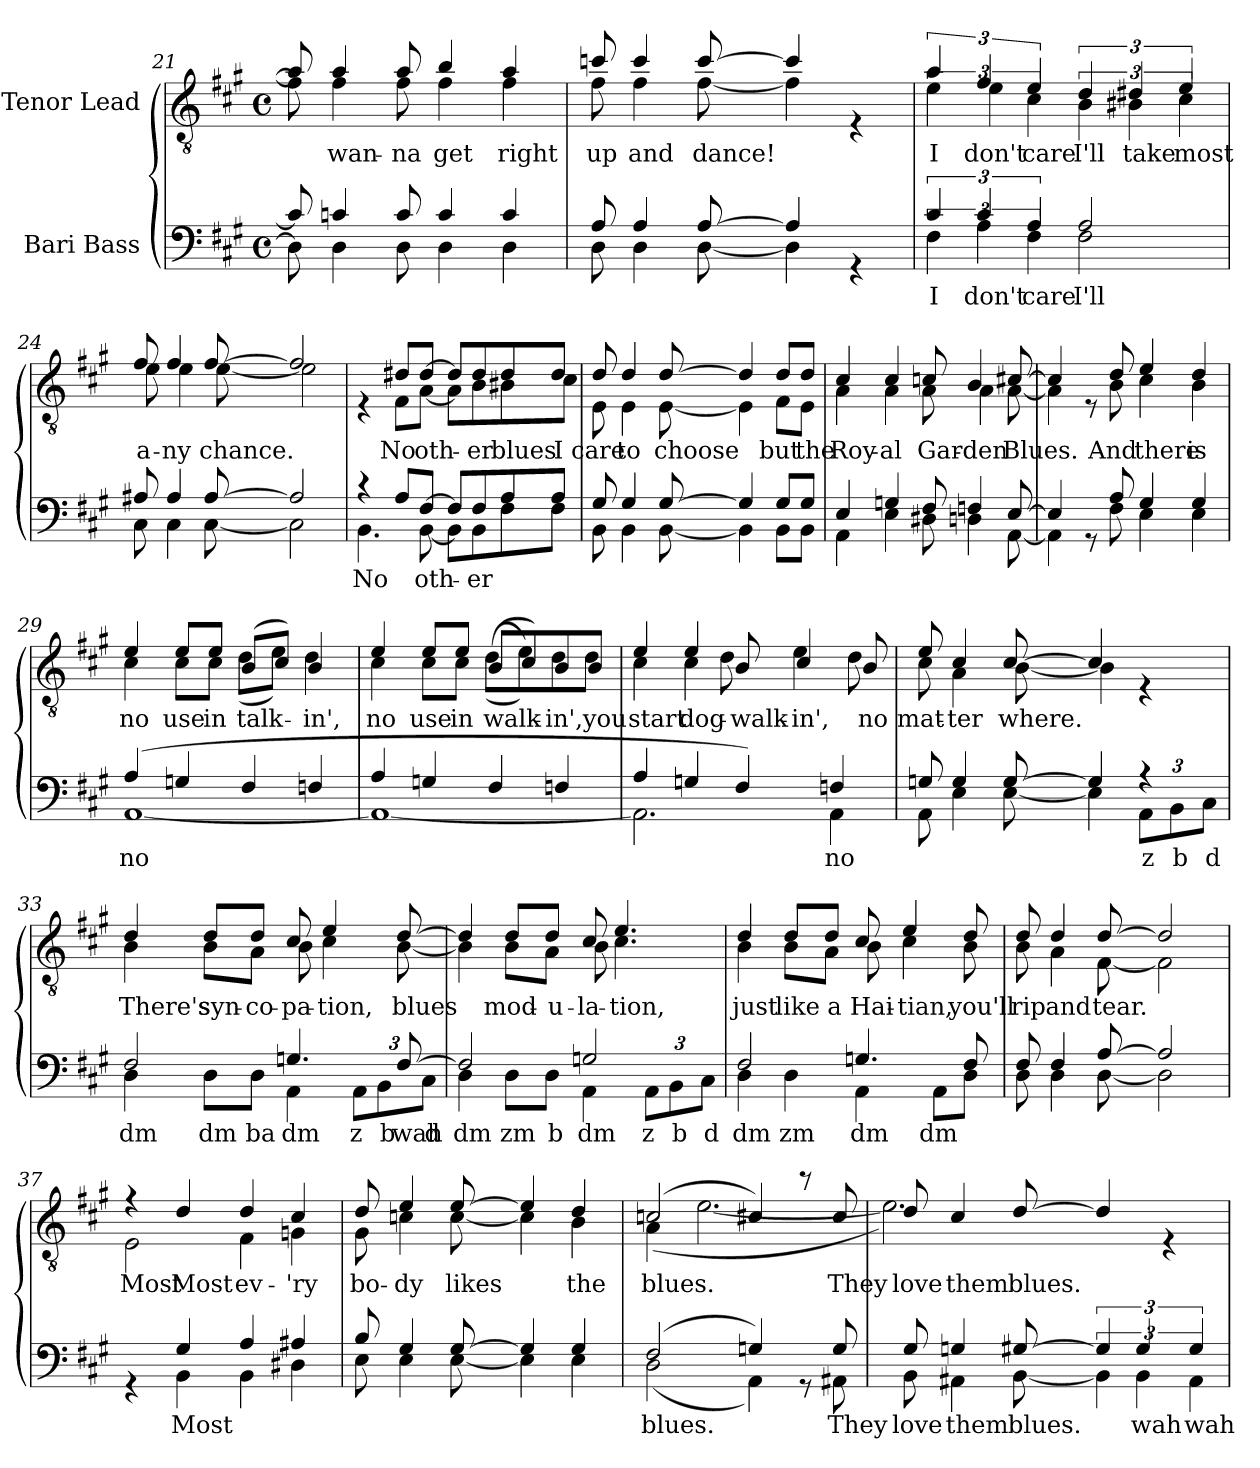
**kern	**text	**kern	**text
*part2	*part2	*part1	*part1
*staff2	*staff2	*staff1	*staff1
*I"Bari Bass	*	*I"Tenor Lead	*
!!LO:LB:g=z
*clefF4	*	*clefGv2	*
*k[f#c#g#]	*	*k[f#c#g#]	*
*M4/4	*	*M4/4	*
*met(c)	*	*met(c)	*
=21	=21	=21	=21
*^	*	*^	*
8c/]	8D\]	.	8a/]	8f#\]	.
!	!	!	!	!	!LO:LY:b
4cn/	4D\	.	4a/	4f#\	wan-
!	!	!	!	!	!LO:LY:b
8c/	8D\	.	8a/	8f#\	-na
!	!	!	!	!	!LO:LY:b
4c/	4D\	.	4b/	4f#\	get
!	!	!	!	!	!LO:LY:b
4c/	4D\	.	4a/	4f#\	right
=22	=22	=22	=22	=22	=22
!	!	!	!	!	!LO:LY:b
8A/	8D\	.	8ccn/	8f#\	up
!	!	!	!	!	!LO:LY:b
4A/	4D\	.	4cc/	4f#\	and
!	!	!	!	!	!LO:LY:b
[8A/	[8D\	.	[8cc/	[8f#\	dance!
4A/]	4D\]	.	4cc/]	4f#\]	.
4rGG	4ryy	.	4rE	4ryy	.
=23	=23	=23	=23	=23	=23
!	!	!LO:LY:b	!	!	!LO:LY:b
6c#/	6F#\	I	6a/	6e\	I
!	!	!LO:LY:b	!	!	!LO:LY:b
6c#/	6A\	don't	6f#/	6e\	don't
!	!	!LO:LY:b	!	!	!LO:LY:b
6A/	6F#\	care	6e/	6c#\	care
!	!	!LO:LY:b	!	!	!LO:LY:b
2A/	2F#\	I'll	6d/	6B\	I'll
!	!	!	!	!	!LO:LY:b
.	.	.	6d#X/	6B#X\	take
!	!	!	!	!	!LO:LY:b
.	.	.	6e/	6c#\	most
!!LO:LB:g=z	!!
=24	=24	=24	=24	=24	=24
!	!	!	!	!	!LO:LY:b
8A#X/	8C#\	.	8f#/	8e\	a-
!	!	!	!	!	!LO:LY:b
4A#/	4C#\	.	4f#/	4e\	-ny
!	!	!	!	!	!LO:LY:b
[8A#/	[8C#\	.	[8f#/	[8e\	chance.
2A#/]	2C#\]	.	2f#/]	2e\]	.
=25	=25	=25	=25	=25	=25
!	!	!LO:LY:b	!	!	!
4r	4.BB\	No	4rE	4ryy	.
!	!	!	!	!	!LO:LY:b
8A/L	.	.	8d#X/L	8F#\L	No
!	!	!LO:LY:b	!	!	!LO:LY:b
[8F#/J	[8BB\	oth-	[8d#/J	[8A\J	oth-
8F#/L]	8BB\L]	.	8d#/L]	8A\L]	.
!	!	!LO:LY:b	!	!	!LO:LY:b
8F#/	8BB\	-er	8d#/	8B\	-er
!	!	!	!	!	!LO:LY:b
8A/	8F#\	.	8d#/	8B#X\	blues
!	!	!	!	!	!LO:LY:b
8A/J	8F#\J	.	8d#/J	8c#\J	I
=26	=26	=26	=26	=26	=26
!	!	!	!	!	!LO:LY:b
8G#/	8BB\	.	8d/	8E\	care
!	!	!	!	!	!LO:LY:b
4G#/	4BB\	.	4d/	4E\	to
!	!	!	!	!	!LO:LY:b
[8G#/	[8BB\	.	[8d/	[8E\	choose
4G#/]	4BB\]	.	4d/]	4E\]	.
!	!	!	!	!	!LO:LY:b
8G#/L	8BB\L	.	8d/L	8F#\L	but
!	!	!	!	!	!LO:LY:b
8G#/J	8BB\J	.	8d/J	8E\J	the
!!LO:PB:g=z	!!
=27	=27	=27	=27	=27	=27
!	!	!	!	!	!LO:LY:b
4E/	4AA\	.	4c#/	4A\	Roy-
!	!	!	!	!	!LO:LY:b
4Gn/	4E\	.	4c#/	4A\	-al
!	!	!	!	!	!LO:LY:b
8F#/	8D#X\	.	8cn/	8A\	Gar-
!	!	!	!	!	!LO:LY:b
4Fn/	4Dn\	.	4B/	4A\	-den
!	!	!	!	!	!LO:LY:b
[8E/	[8AA\	.	[8c#X/	[8A\	Blues.
=28	=28	=28	=28	=28	=28
4E/]	4AA\]	.	4c#/]	4A\]	.
8rGG	8ryy	.	8rE	8ryy	.
!	!	!	!	!	!LO:LY:b
8A/	8F#\	.	8d/	8B\	And
!	!	!	!	!	!LO:LY:b
4G#/	4E\	.	4e/	4c#\	there
!	!	!	!	!	!LO:LY:b
4G#/	4E\	.	4d/	4B\	is
=29	=29	=29	=29	=29	=29
!	!	!LO:LY:b	!	!	!LO:LY:b
(4A/	[1AA	no	4e/	4c#\	no
!	!	!	!	!	!LO:LY:b
4Gn/	.	.	8e/L	8c#\L	use
!	!	!	!	!	!LO:LY:b
.	.	.	8e/J	8c#\J	in
!	!	!	!	!	!LO:LY:b
4F#/	.	.	(8B/L	(8d\L	talk-
.	.	.	8c#/J)	8e\J)	.
!	!	!	!	!	!LO:LY:b
4Fn/	.	.	4B/	4d\	-in',
=30	=30	=30	=30	=30	=30
!	!	!	!	!	!LO:LY:b
4A/	1AA_	.	4e/	4c#\	no
!	!	!	!	!	!LO:LY:b
4Gn/	.	.	8e/L	8c#\L	use
!	!	!	!	!	!LO:LY:b
.	.	.	8e/J	8c#\J	in
!	!	!	!	!	!LO:LY:b
4F#/	.	.	(8B/L	((8d\L	walk-
.	.	.	8c#/)	8e\))	.
!	!	!	!	!	!LO:LY:b
4Fn/	.	.	8B/	8d\	-in',
!	!	!	!	!	!LO:LY:b
.	.	.	8B/J	8d\J	you
!!LO:LB:g=z	!!
=31	=31	=31	=31	=31	=31
!	!	!	!	!	!LO:LY:b
4A/	2.AA\]	.	4e/	4c#\	start
!	!	!	!	!	!LO:LY:b
4Gn/	.	.	4e/	4c#\	dog-
!	!	!	!	!	!LO:LY:b
4F#/)	.	.	8B/	8d\	-walk-
!	!	!	!	!	!LO:LY:b
.	.	.	4c#/	4e\	-in',
!	!	!LO:LY:b	!	!	!
4Fn/	4AA\	no	.	.	.
!	!	!	!	!	!LO:LY:b
.	.	.	8B/	8d\	no
=32	=32	=32	=32	=32	=32
!	!	!	!	!	!LO:LY:b
8Gn/	8AA\	.	8e/	8c#\	mat-
!	!	!	!	!	!LO:LY:b
4G/	4E\	.	4c#/	4A\	-ter
!	!	!	!	!	!LO:LY:b
[8G/	[8E\	.	[8c#/	[8B\	where.
4G/]	4E\]	.	4c#/]	4B\]	.
*	*Xbrackettup	*	*	*	*
!	!	!LO:LY:b	!	!	!
4r	12AA\L	z	4rE	4ryy	.
!	!	!LO:LY:b	!	!	!
.	12BB\	b	.	.	.
!	!	!LO:LY:b	!	!	!
.	12C#\J	d	.	.	.
=33	=33	=33	=33	=33	=33
!	!	!LO:LY:b	!	!	!
!	!	!LO:LY:b	!	!	!LO:LY:b
2F#/	4D\	dm	4d/	4B\	There's
!	!	!LO:LY:b	!	!	!LO:LY:b
.	8D\L	dm	8d/L	8B\L	syn-
!	!	!LO:LY:b	!	!	!LO:LY:b
.	8D\J	ba	8d/J	8A\J	-co-
!	!	!LO:LY:b	!	!	!
!	!	!LO:LY:b	!	!	!LO:LY:b
4.Gn/	4AA\	dm	8c#/	8B\	-pa-
!	!	!	!	!	!LO:LY:b
.	.	.	4e/	4c#\	-tion,
!	!	!LO:LY:b	!	!	!
.	12AA\L	z	.	.	.
!	!	!LO:LY:b	!	!	!
.	12BB\	b	.	.	.
!	!	!LO:LY:b	!	!	!LO:LY:b
[8F#/	.	wah	[8d/	[8B\	blues
!	!	!LO:LY:b	!	!	!
.	12C#\J	d	.	.	.
!!LO:LB:g=z	!!
=34	=34	=34	=34	=34	=34
!	!	!LO:LY:b	!	!	!
2F#/]	4D\	dm	4d/]	4B\]	.
!	!	!LO:LY:b	!	!	!LO:LY:b
.	8D\L	zm	8d/L	8B\L	mod-
!	!	!LO:LY:b	!	!	!LO:LY:b
.	8D\J	b	8d/J	8A\J	-u-
!	!	!LO:LY:b	!	!	!
!	!	!LO:LY:b	!	!	!LO:LY:b
2Gn/	4AA\	dm	8c#/	8B\	-la-
!	!	!	!	!	!LO:LY:b
.	.	.	4.e/	4.c#\	-tion,
!	!	!LO:LY:b	!	!	!
.	12AA\L	z	.	.	.
!	!	!LO:LY:b	!	!	!
.	12BB\	b	.	.	.
!	!	!LO:LY:b	!	!	!
.	12C#\J	d	.	.	.
=35	=35	=35	=35	=35	=35
!	!	!LO:LY:b	!	!	!
!	!	!LO:LY:b	!	!	!LO:LY:b
2F#/	4D\	dm	4d/	4B\	just
!	!	!LO:LY:b	!	!	!LO:LY:b
.	4D\	zm	8d/L	8B\L	like
!	!	!	!	!	!LO:LY:b
.	.	.	8d/J	8A\J	a
!	!	!LO:LY:b	!	!	!
!	!	!LO:LY:b	!	!	!LO:LY:b
4.Gn/	4AA\	dm	8c#/	8B\	Hai-
!	!	!	!	!	!LO:LY:b
.	.	.	4e/	4c#\	-tian,
!	!	!LO:LY:b	!	!	!
.	8AA\L	dm	.	.	.
!	!	!	!	!	!LO:LY:b
8F#/	8D\J	.	8d/	8B\	you'll
=36	=36	=36	=36	=36	=36
!	!	!	!	!	!LO:LY:b
8F#/	8D\	.	8d/	8B\	rip
!	!	!	!	!	!LO:LY:b
4F#/	4D\	.	4d/	4A\	and
!	!	!	!	!	!LO:LY:b
[8A/	[8D\	.	[8d/	[8F#\	tear.
2A/]	2D\]	.	2d/]	2F#\]	.
=37	=37	=37	=37	=37	=37
!	!	!	!	!	!LO:LY:b
4rGG	4ryy	.	4r	2E\	Most
!	!	!LO:LY:b	!	!	!
!	!	!LO:LY:b	!	!	!LO:LY:b
4G#/	4BB\	Most	4d/	.	Most
!	!	!	!	!	!LO:LY:b
4A/	4BB\	.	4d/	4F#\	ev-
!	!	!	!	!	!LO:LY:b
4A#X/	4D#X\	.	4c#/	4Gn\	-'ry
!!LO:LB:g=z	!!
=38	=38	=38	=38	=38	=38
!	!	!	!	!	!LO:LY:b
8B/	8E\	.	8d/	8G#\	bo-
!	!	!	!	!	!LO:LY:b
4G#/	4E\	.	4e/	4cn\	-dy
!	!	!	!	!	!LO:LY:b
[8G#/	[8E\	.	[8e/	[8c\	likes
4G#/]	4E\]	.	4e/]	4c\]	.
!	!	!	!	!	!LO:LY:b
4G#/	4E\	.	4d/	4B\	the
=39	=39	=39	=39	=39	=39
!	!	!LO:LY:b	!	!	!
!	!	!LO:LY:b	!	!	!LO:LY:b
!	!	!	!	!	!LO:LY:b
(2F#/	(2D\	blues.	(2cn/	(4A\	blues.
.	.	.	.	[2.e\	.
4Gn/)	4AA\)	.	4c#X/)	.	.
8rGG	8ryy	.	8r	.	.
!	!	!LO:LY:b	!	!	!
!	!	!LO:LY:b	!	!	!LO:LY:b
8G/	8AA#X\	They	8c#/	.	They
=40	=40	=40	=40	=40	=40
!	!	!LO:LY:b	!	!	!
!	!	!LO:LY:b	!	!	!LO:LY:b
8G#/	8BB\	love	8d/	2.e\])	love
!	!	!LO:LY:b	!	!	!
!	!	!LO:LY:b	!	!	!LO:LY:b
4Gn/	4AA#X\	them	4c#/	.	them
!	!	!LO:LY:b	!	!	!
!	!	!LO:LY:b	!	!	!LO:LY:b
[8G#X/	[8BB\	blues.	[8d/	.	blues.
*brackettup	*	*	*	*	*
6G#/]	6BB\]	.	4d/]	.	.
!	!	!LO:LY:b	!	!	!
!	!	!LO:LY:b	!	!	!
6G#/	6BB\	wah	.	.	.
.	.	.	4rE	4ryy	.
!	!	!LO:LY:b	!	!	!
!	!	!LO:LY:b	!	!	!
6G#/	6AA#\	wah	.	.	.
*v	*v	*	*	*	*
*	*	*v	*v	*
=	=	=	=
*-	*-	*-	*-
